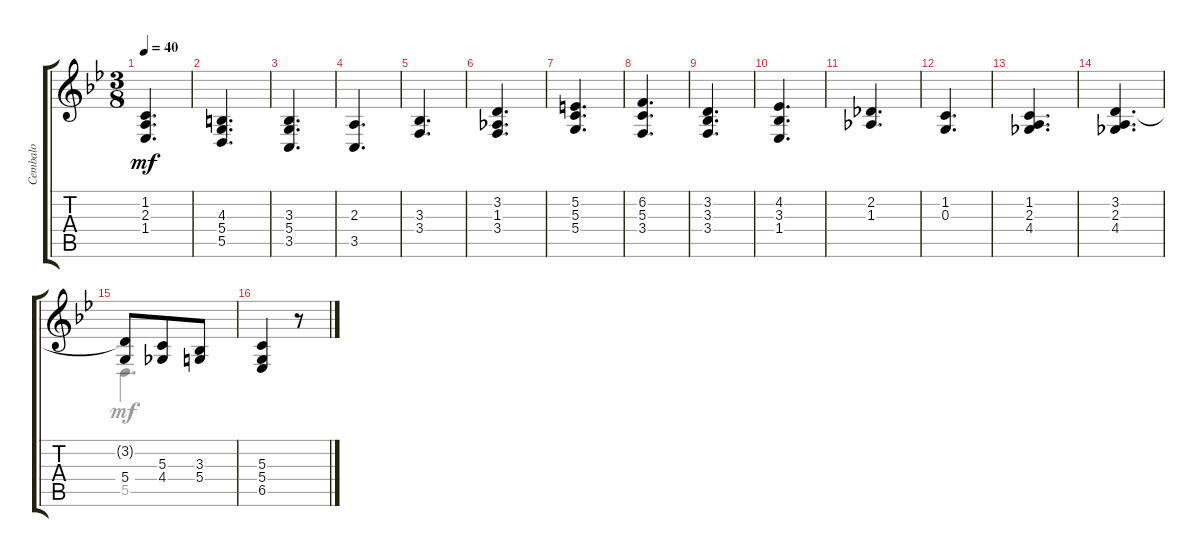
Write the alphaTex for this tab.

\track ("Cembalo" "Cembalo") {instrument harpsichord}
\staff {score tabs}
\tuning (E4 B3 G3 D3 A2 E2) {hide}
\voice
\ts (3 8)
\tempo 40
\clef g2
\ks bb
(1.2 2.3 1.4).4{d dy mf} |
(4.3 5.4 5.5).4{d} |
(3.3 5.4 3.5).4{d} |
(2.3 3.5).4{d} |
(3.3 3.4).4{d} |
(3.2 1.3 3.4).4{d} |
(5.2 5.3 5.4).4{d} |
(6.2 5.3 3.4).4{d} |
(3.2 3.3 3.4).4{d} |
(4.2 3.3 1.4).4{d} |
(2.2 1.3).4{d} |
(1.2 0.3).4{d} |
(1.2 2.3 4.4).4{d} |
(3.2 2.3 4.4).4{d} |
(3.2{t} 5.4).8 (5.3 4.4).8 (3.3 5.4).8 |
(5.3 5.4 6.5).4 r.8
\voice
\clef g2
\ottava regular
\simile none
\ks bb
|
|
|
|
|
|
|
|
|
|
|
|
|
|
5.5.4{d} |
